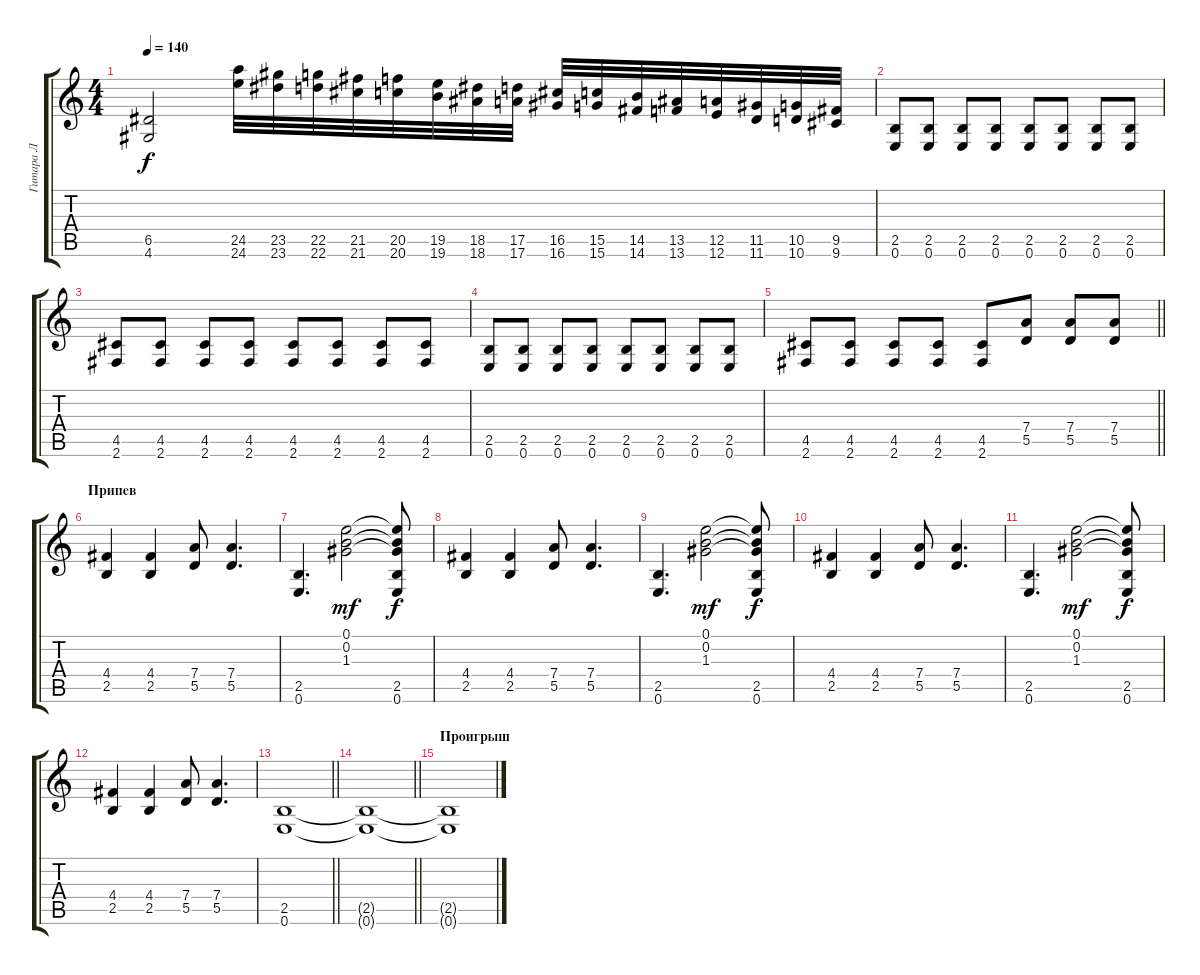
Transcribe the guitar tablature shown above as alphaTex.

\track ("Гитара Л" "Гитара Л") {instrument distortionguitar}
\staff {score tabs}
\tuning (E4 B3 G3 D3 A2 E2) {hide}
\ts (4 4)
\tempo 140
\clef g2
\ks c
(6.5 4.6).2{dy f} (24.5 24.6).32 (23.5 23.6).32 (22.5 22.6).32 (21.5 21.6).32 (20.5 20.6).32 (19.5 19.6).32 (18.5 18.6).32 (17.5 17.6).32 (16.5 16.6).32 (15.5 15.6).32 (14.5 14.6).32 (13.5 13.6).32 (12.5 12.6).32 (11.5 11.6).32 (10.5 10.6).32 (9.5 9.6).32 |
(2.5 0.6).8 (2.5 0.6).8 (2.5 0.6).8 (2.5 0.6).8 (2.5 0.6).8 (2.5 0.6).8 (2.5 0.6).8 (2.5 0.6).8 |
(4.5 2.6).8 (4.5 2.6).8 (4.5 2.6).8 (4.5 2.6).8 (4.5 2.6).8 (4.5 2.6).8 (4.5 2.6).8 (4.5 2.6).8 |
(2.5 0.6).8 (2.5 0.6).8 (2.5 0.6).8 (2.5 0.6).8 (2.5 0.6).8 (2.5 0.6).8 (2.5 0.6).8 (2.5 0.6).8 |
\barLineRight lightlight
(4.5 2.6).8 (4.5 2.6).8 (4.5 2.6).8 (4.5 2.6).8 (4.5 2.6).8 (7.4 5.5).8 (7.4 5.5).8 (7.4 5.5).8 |
\section ("" "Припев")
(4.4 2.5).4 (4.4 2.5).4 (7.4 5.5).8 (7.4 5.5).4{d} |
(2.5 0.6).4{d} (0.1 0.2 1.3).2{dy mf} (0.1{t} 0.2{t} 1.3{t} 2.5 0.6).8{dy f} |
(4.4 2.5).4 (4.4 2.5).4 (7.4 5.5).8 (7.4 5.5).4{d} |
(2.5 0.6).4{d} (0.1 0.2 1.3).2{dy mf} (0.1{t} 0.2{t} 1.3{t} 2.5 0.6).8{dy f} |
(4.4 2.5).4 (4.4 2.5).4 (7.4 5.5).8 (7.4 5.5).4{d} |
(2.5 0.6).4{d} (0.1 0.2 1.3).2{dy mf} (0.1{t} 0.2{t} 1.3{t} 2.5 0.6).8{dy f} |
(4.4 2.5).4 (4.4 2.5).4 (7.4 5.5).8 (7.4 5.5).4{d} |
\barLineRight lightlight
(2.5 0.6).1{volume 0} |
\barLineRight lightlight
(2.5{t} 0.6{t}).1 |
\section ("" "Проигрыш")
(2.5{t} 0.6{t}).1
